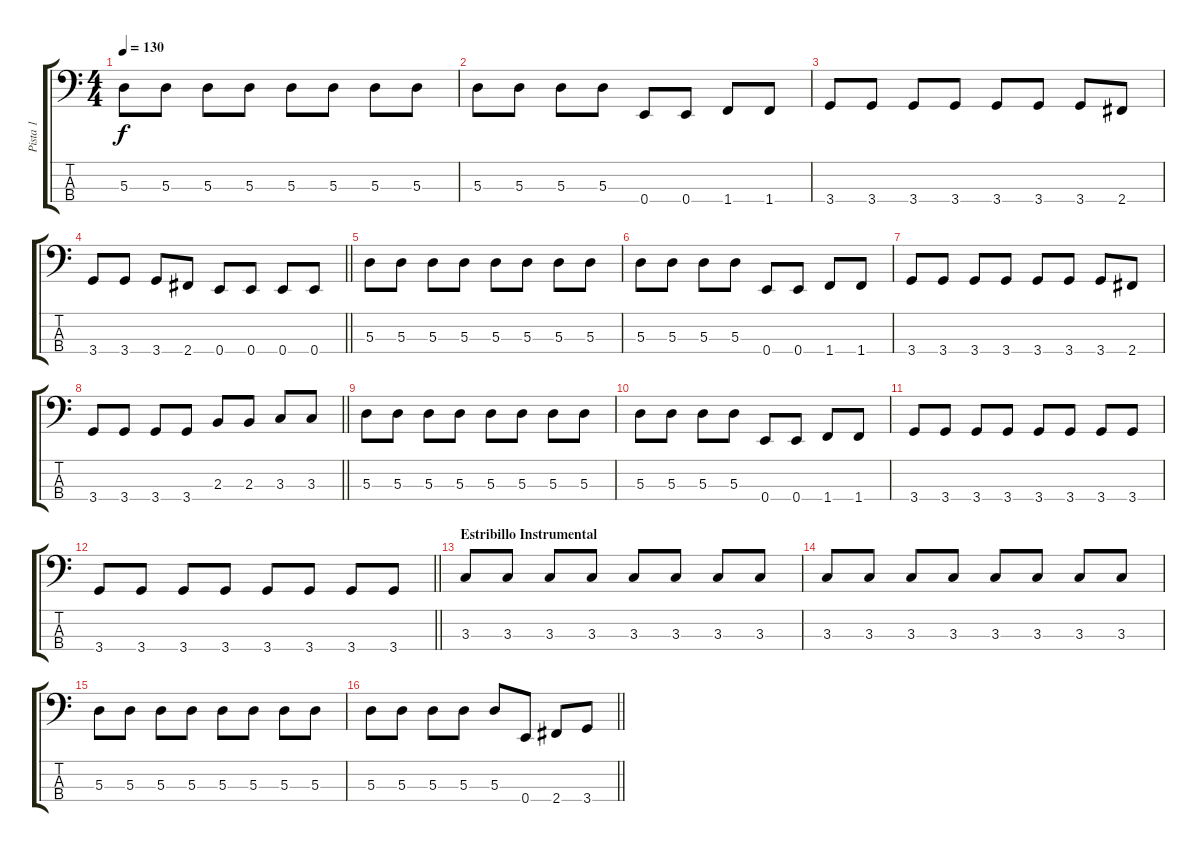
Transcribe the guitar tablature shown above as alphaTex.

\track ("Pista 1" "Pista 1") {instrument electricbassfinger}
\staff {score tabs}
\tuning (G2 D2 A1 E1) {hide}
\ts (4 4)
\tempo 130
\clef f4
\ks c
5.3.8{dy f} 5.3.8 5.3.8 5.3.8 5.3.8 5.3.8 5.3.8 5.3.8 |
5.3.8 5.3.8 5.3.8 5.3.8 0.4.8 0.4.8 1.4.8 1.4.8 |
3.4.8 3.4.8 3.4.8 3.4.8 3.4.8 3.4.8 3.4.8 2.4.8 |
\barLineRight lightlight
3.4.8 3.4.8 3.4.8 2.4.8 0.4.8 0.4.8 0.4.8 0.4.8 |
5.3.8 5.3.8 5.3.8 5.3.8 5.3.8 5.3.8 5.3.8 5.3.8 |
5.3.8 5.3.8 5.3.8 5.3.8 0.4.8 0.4.8 1.4.8 1.4.8 |
3.4.8 3.4.8 3.4.8 3.4.8 3.4.8 3.4.8 3.4.8 2.4.8 |
\barLineRight lightlight
3.4.8 3.4.8 3.4.8 3.4.8 2.3.8 2.3.8 3.3.8 3.3.8 |
5.3.8 5.3.8 5.3.8 5.3.8 5.3.8 5.3.8 5.3.8 5.3.8 |
5.3.8 5.3.8 5.3.8 5.3.8 0.4.8 0.4.8 1.4.8 1.4.8 |
3.4.8 3.4.8 3.4.8 3.4.8 3.4.8 3.4.8 3.4.8 3.4.8 |
\barLineRight lightlight
3.4.8 3.4.8 3.4.8 3.4.8 3.4.8 3.4.8 3.4.8 3.4.8 |
\section ("" "Estribillo Instrumental")
3.3.8 3.3.8 3.3.8 3.3.8 3.3.8 3.3.8 3.3.8 3.3.8 |
3.3.8 3.3.8 3.3.8 3.3.8 3.3.8 3.3.8 3.3.8 3.3.8 |
5.3.8 5.3.8 5.3.8 5.3.8 5.3.8 5.3.8 5.3.8 5.3.8 |
\barLineRight lightlight
5.3.8 5.3.8 5.3.8 5.3.8 5.3.8 0.4.8 2.4.8 3.4.8
